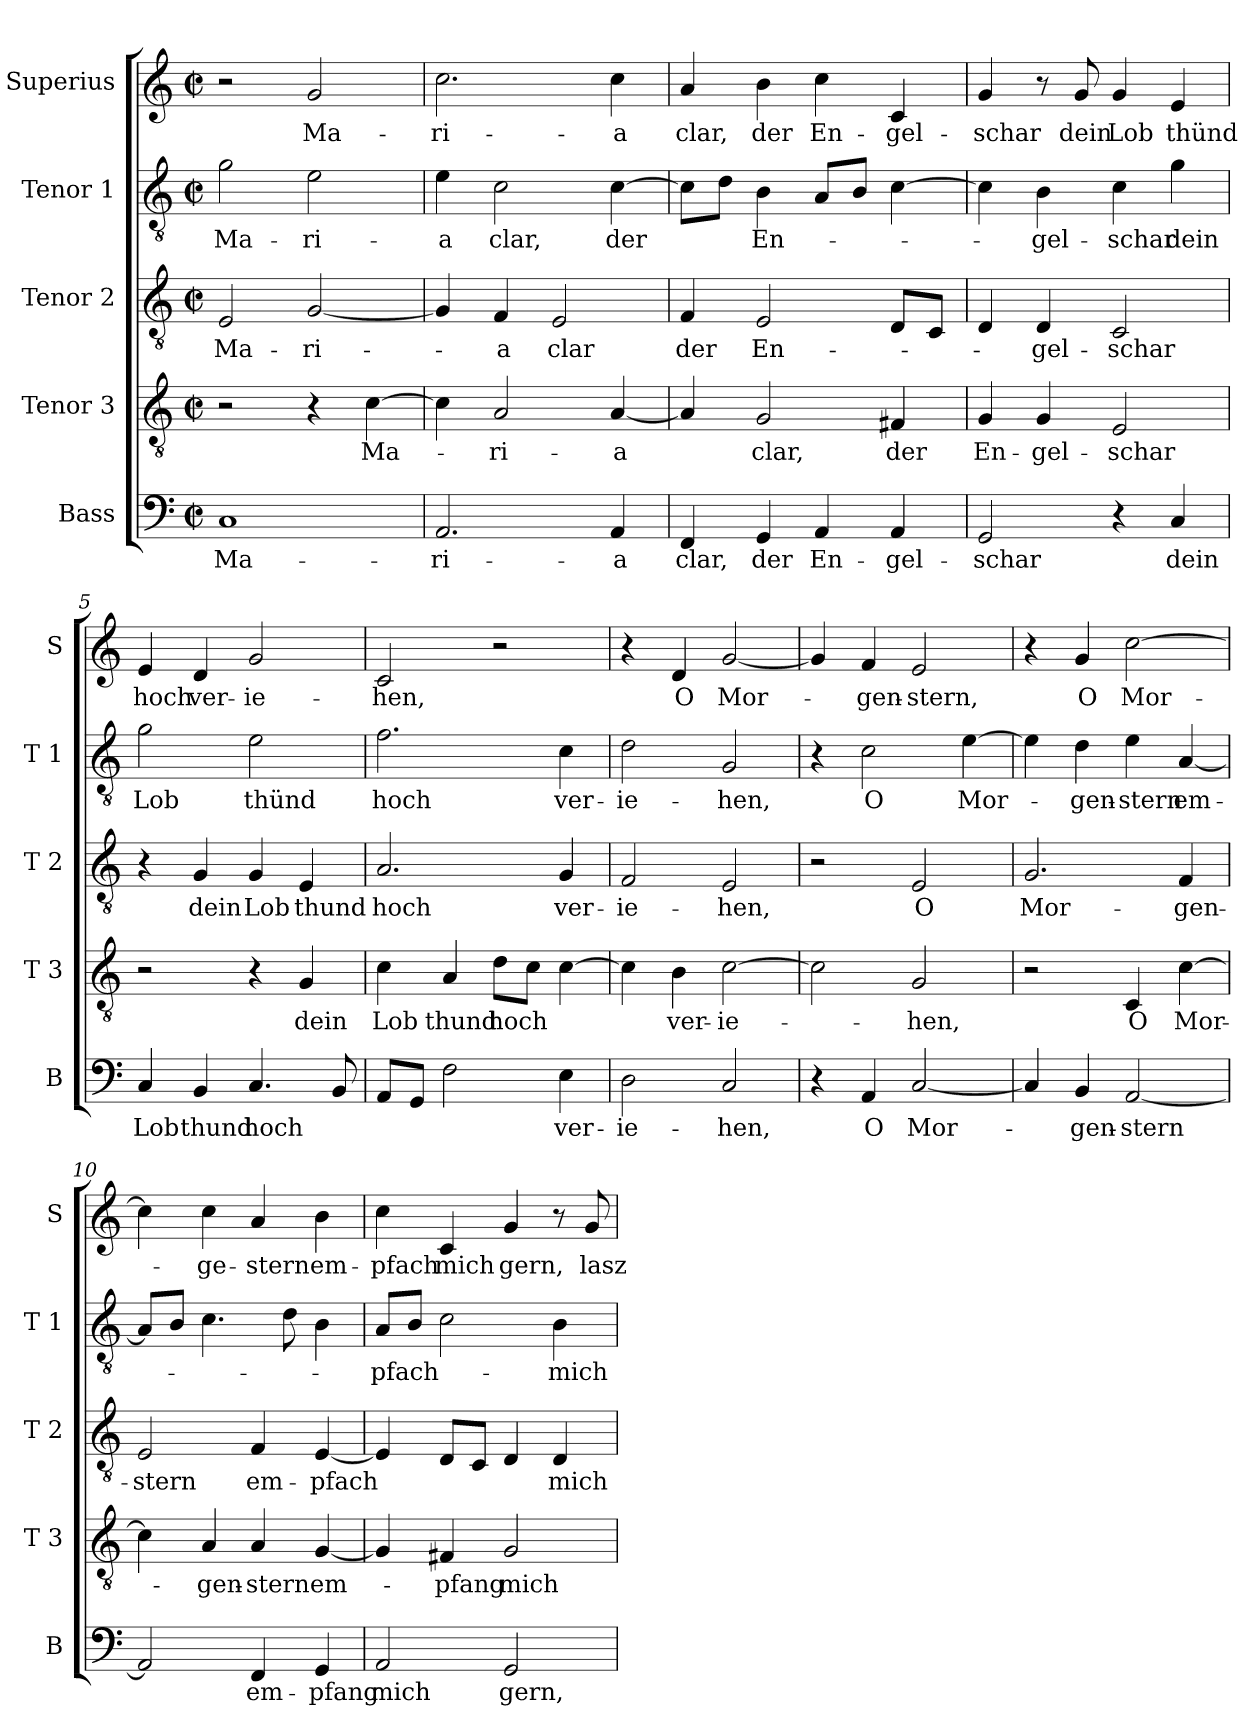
**kern	**text	**kern	**text	**kern	**text	**kern	**text	**kern	**text
*part5	*part5	*part4	*part4	*part3	*part3	*part2	*part2	*part1	*part1
*staff5	*staff5	*staff4	*staff4	*staff3	*staff3	*staff2	*staff2	*staff1	*staff1
*I"Bass	*	*I"Tenor 3	*	*I"Tenor 2	*	*I"Tenor 1	*	*I"Superius	*
*I'B	*	*I'T 3	*	*I'T 2	*	*I'T 1	*	*I'S	*
*clefF4	*	*clefGv2	*	*clefGv2	*	*clefGv2	*	*clefG2	*
*k[]	*	*k[]	*	*k[]	*	*k[]	*	*k[]	*
*C:	*	*C:	*	*C:	*	*C:	*	*C:	*
*M2/2	*	*M2/2	*	*M2/2	*	*M2/2	*	*M2/2	*
*met(c|)	*	*met(c|)	*	*met(c|)	*	*met(c|)	*	*met(c|)	*
=1	=1	=1	=1	=1	=1	=1	=1	=1	=1
!	!LO:LY:b	!	!	!	!LO:LY:b	!	!LO:LY:b	!	!
1C	Ma-	2r	.	2E/	Ma-	2g\	Ma-	2r	.
!	!	!	!	!	!LO:LY:b	!	!LO:LY:b	!	!LO:LY:b
.	.	4r	.	[2G/	-ri-	2e\	-ri-	2g/	Ma-
!	!	!	!LO:LY:b	!	!	!	!	!	!
.	.	[4c\	Ma-	.	.	.	.	.	.
=2	=2	=2	=2	=2	=2	=2	=2	=2	=2
!	!LO:LY:b	!	!	!	!	!	!LO:LY:b	!	!LO:LY:b
2.AA/	-ri-	4c\]	.	4G/]	.	4e\	-a	2.cc\	-ri-
!	!	!	!LO:LY:b	!	!LO:LY:b	!	!LO:LY:b	!	!
.	.	2A/	-ri-	4F/	-a	2c\	clar,	.	.
!	!	!	!	!	!LO:LY:b	!	!	!	!
.	.	.	.	2E/	clar	.	.	.	.
!	!LO:LY:b	!	!LO:LY:b	!	!	!	!LO:LY:b	!	!LO:LY:b
4AA/	-a	[4A/	-a	.	.	[4c\	der	4cc\	-a
=3	=3	=3	=3	=3	=3	=3	=3	=3	=3
!	!LO:LY:b	!	!	!	!LO:LY:b	!	!	!	!LO:LY:b
4FF/	clar,	4A/]	.	4F/	der	8c\L]	.	4a/	clar,
.	.	.	.	.	.	8d\J	.	.	.
!	!LO:LY:b	!	!LO:LY:b	!	!LO:LY:b	!	!LO:LY:b	!	!LO:LY:b
4GG/	der	2G/	clar,	2E/	En-	4B\	En-	4b\	der
!	!LO:LY:b	!	!	!	!	!	!	!	!LO:LY:b
4AA/	En-	.	.	.	.	8A/L	.	4cc\	En-
.	.	.	.	.	.	8B/J	.	.	.
!	!LO:LY:b	!	!LO:LY:b	!	!	!	!	!	!LO:LY:b
4AA/	-gel-	4F#X/	der	8D/L	.	[4c\	.	4c/	-gel-
.	.	.	.	8C/J	.	.	.	.	.
=4	=4	=4	=4	=4	=4	=4	=4	=4	=4
!	!LO:LY:b	!	!LO:LY:b	!	!	!	!	!	!LO:LY:b
2GG/	-schar	4G/	En-	4D/	.	4c\]	.	4g/	-schar
!	!	!	!LO:LY:b	!	!LO:LY:b	!	!LO:LY:b	!	!
.	.	4G/	-gel-	4D/	-gel-	4B\	-gel-	8r	.
!	!	!	!	!	!	!	!	!	!LO:LY:b
.	.	.	.	.	.	.	.	8g/	dein
!	!	!	!LO:LY:b	!	!LO:LY:b	!	!LO:LY:b	!	!LO:LY:b
4r	.	2E/	-schar	2C/	-schar	4c\	-schar	4g/	Lob
!	!LO:LY:b	!	!	!	!	!	!LO:LY:b	!	!LO:LY:b
4C/	dein	.	.	.	.	4g\	dein	4e/	thünd
=5	=5	=5	=5	=5	=5	=5	=5	=5	=5
!	!LO:LY:b	!	!	!	!	!	!LO:LY:b	!	!LO:LY:b
4C/	Lob	2r	.	4r	.	2g\	Lob	4e/	hoch
!	!LO:LY:b	!	!	!	!LO:LY:b	!	!	!	!LO:LY:b
4BB/	thund	.	.	4G/	dein	.	.	4d/	ver-
!	!LO:LY:b	!	!	!	!LO:LY:b	!	!LO:LY:b	!	!LO:LY:b
4.C/	hoch	4r	.	4G/	Lob	2e\	thünd	2g/	-ie-
!	!	!	!LO:LY:b	!	!LO:LY:b	!	!	!	!
.	.	4G/	dein	4E/	thund	.	.	.	.
8BB/	.	.	.	.	.	.	.	.	.
!!LO:LB:g=z
=6	=6	=6	=6	=6	=6	=6	=6	=6	=6
!	!	!	!LO:LY:b	!	!LO:LY:b	!	!LO:LY:b	!	!LO:LY:b
8AA/L	.	4c\	Lob	2.A/	hoch	2.f\	hoch	2c/	-hen,
8GG/J	.	.	.	.	.	.	.	.	.
!	!	!	!LO:LY:b	!	!	!	!	!	!
2F\	.	4A/	thund	.	.	.	.	.	.
!	!	!	!LO:LY:b	!	!	!	!	!	!
.	.	8d\L	hoch	.	.	.	.	2r	.
.	.	8c\J	.	.	.	.	.	.	.
!	!LO:LY:b	!	!	!	!LO:LY:b	!	!LO:LY:b	!	!
4E\	ver-	[4c\	.	4G/	ver-	4c\	ver-	.	.
=7	=7	=7	=7	=7	=7	=7	=7	=7	=7
!	!LO:LY:b	!	!	!	!LO:LY:b	!	!LO:LY:b	!	!
2D\	-ie-	4c\]	.	2F/	-ie-	2d\	-ie-	4r	.
!	!	!	!LO:LY:b	!	!	!	!	!	!LO:LY:b
.	.	4B\	ver-	.	.	.	.	4d/	O
!	!LO:LY:b	!	!LO:LY:b	!	!LO:LY:b	!	!LO:LY:b	!	!LO:LY:b
2C/	-hen,	[2c\	-ie-	2E/	-hen,	2G/	-hen,	[2g/	Mor-
=8	=8	=8	=8	=8	=8	=8	=8	=8	=8
4r	.	2c\]	.	2r	.	4r	.	4g/]	.
!	!LO:LY:b	!	!	!	!	!	!LO:LY:b	!	!LO:LY:b
4AA/	O	.	.	.	.	2c\	O	4f/	-gen-
!	!LO:LY:b	!	!LO:LY:b	!	!LO:LY:b	!	!	!	!LO:LY:b
[2C/	Mor-	2G/	-hen,	2E/	O	.	.	2e/	-stern,
!	!	!	!	!	!	!	!LO:LY:b	!	!
.	.	.	.	.	.	[4e\	Mor-	.	.
=9	=9	=9	=9	=9	=9	=9	=9	=9	=9
!	!	!	!	!	!LO:LY:b	!	!	!	!
4C/]	.	2r	.	2.G/	Mor-	4e\]	.	4r	.
!	!LO:LY:b	!	!	!	!	!	!LO:LY:b	!	!LO:LY:b
4BB/	-gen-	.	.	.	.	4d\	-gen-	4g/	O
!	!LO:LY:b	!	!LO:LY:b	!	!	!	!LO:LY:b	!	!LO:LY:b
[2AA/	-stern	4C/	O	.	.	4e\	-stern	[2cc\	Mor-
!	!	!	!LO:LY:b	!	!LO:LY:b	!	!LO:LY:b	!	!
.	.	[4c\	Mor-	4F/	-gen-	[4A/	em-	.	.
=10	=10	=10	=10	=10	=10	=10	=10	=10	=10
!	!	!	!	!	!LO:LY:b	!	!	!	!
2AA/]	.	4c\]	.	2E/	-stern	8A/L]	.	4cc\]	.
.	.	.	.	.	.	8B/J	.	.	.
!	!	!	!LO:LY:b	!	!	!	!	!	!LO:LY:b
.	.	4A/	-gen-	.	.	4.c\	.	4cc\	-ge-
!	!LO:LY:b	!	!LO:LY:b	!	!LO:LY:b	!	!	!	!LO:LY:b
4FF/	em-	4A/	-stern	4F/	em-	.	.	4a/	-stern
.	.	.	.	.	.	8d\	.	.	.
!	!LO:LY:b	!	!LO:LY:b	!	!LO:LY:b	!	!	!	!LO:LY:b
4GG/	-pfang	[4G/	em-	[4E/	-pfach	4B\	.	4b\	em-
!!LO:PB:g=z
=11	=11	=11	=11	=11	=11	=11	=11	=11	=11
!	!LO:LY:b	!	!	!	!	!	!LO:LY:b	!	!LO:LY:b
2AA/	mich	4G/]	.	4E/]	.	8A/L	-pfach-	4cc\	-pfach
.	.	.	.	.	.	8B/J	.	.	.
!	!	!	!LO:LY:b	!	!	!	!	!	!LO:LY:b
.	.	4F#X/	-pfang	8D/L	.	2c\	.	4c/	mich
.	.	.	.	8C/J	.	.	.	.	.
!	!LO:LY:b	!	!LO:LY:b	!	!	!	!	!	!LO:LY:b
2GG/	gern,	2G/	mich	4D/	.	.	.	4g/	gern,
!	!	!	!	!	!LO:LY:b	!	!LO:LY:b	!	!
.	.	.	.	4D/	mich	4B\	-mich	8r	.
!	!	!	!	!	!	!	!	!	!LO:LY:b
.	.	.	.	.	.	.	.	8g/	lasz
=	=	=	=	=	=	=	=	=	=
*-	*-	*-	*-	*-	*-	*-	*-	*-	*-
